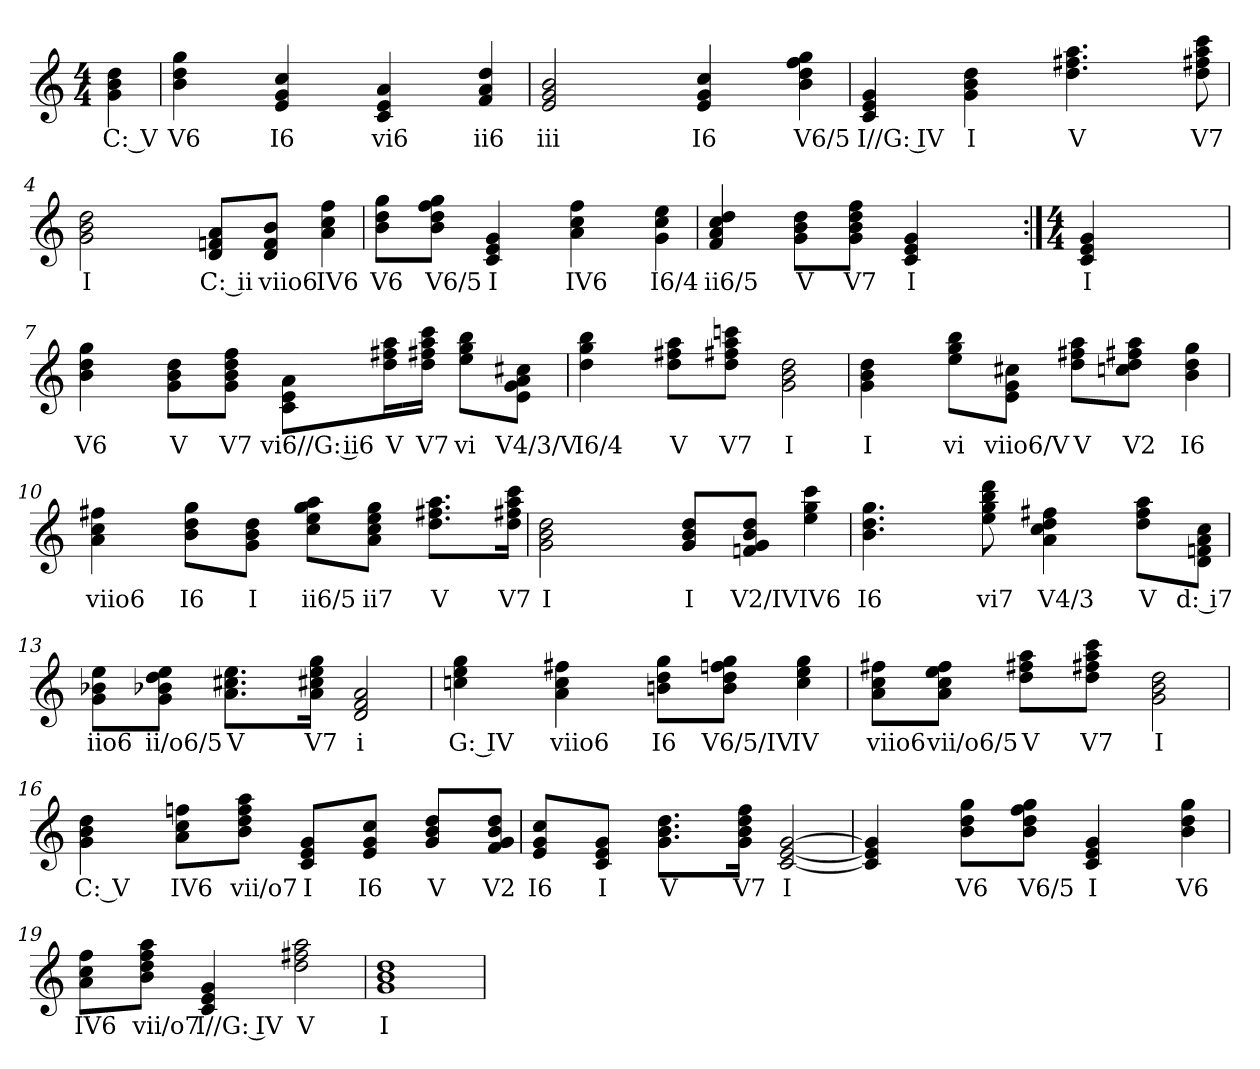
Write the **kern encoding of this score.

**kern	**text
*part1	*part1
*staff1	*staff1
*k[]	*
*C:	*
*M4/4	*
=	=
4g 4b 4dd	C: V
=1	=1
4b 4dd 4gg	V6
4ryy	.
4e 4g 4cc	I6
4ryy	.
4c 4e 4a	vi6
4ryy	.
4f 4a 4dd	ii6
=2	=2
2e 2g 2b	iii
2ryy	.
4e 4g 4cc	I6
4ryy	.
4b 4dd 4ff 4gg	V6/5
=3	=3
4c 4e 4g	I//G: IV
4ryy	.
4g 4b 4dd	I
4ryy	.
4.dd 4.ff#X 4.aa	V
4.ryy	.
8dd 8ff#X 8aa 8ccc	V7
=4	=4
2g 2b 2dd	I
2ryy	.
8d 8fn 8aL	C: ii
8ryy	.
8d 8f 8bJ	viio6
8ryy	.
4a 4cc 4ff	IV6
=5	=5
8b 8dd 8ggL	V6
8ryy	.
8b 8dd 8ff 8ggJ	V6/5
8ryy	.
4c 4e 4g	I
4ryy	.
4a 4cc 4ff	IV6
4ryy	.
4g 4cc 4ee	I6/4
=6a	=6a
4f 4a 4cc 4dd	ii6/5
4ryy	.
8g 8b 8ddL	V
8ryy	.
8g 8b 8dd 8ffJ	V7
8ryy	.
4c 4e 4g	I
4ryy	.
4ryy	.
=6b:|!	=6b:|!
*M4/4	*
4c 4e 4g	I
4ryy	.
2ryy	.
=7	=7
4b 4dd 4gg	V6
4ryy	.
8g 8b 8ddL	V
8ryy	.
8g 8b 8dd 8ffJ	V7
8ryy	.
8c 8e 8aL	vi6//G: ii6
8ryy	.
16dd 16ff#X 16aaL	V
16ryy	.
16dd 16ff#X 16aa 16cccJJ	V7
16ryy	.
8ee 8gg 8bbL	vi
8ryy	.
8e 8g 8a 8cc#XJ	V4/3/V
=8	=8
4dd 4gg 4bb	I6/4
4ryy	.
8dd 8ff#X 8aaL	V
8ryy	.
8dd 8ff#X 8aa 8cccnJ	V7
8ryy	.
2g 2b 2dd	I
=9	=9
4g 4b 4dd	I
4ryy	.
8ee 8gg 8bbL	vi
8ryy	.
8e 8g 8cc#XJ	viio6/V
8ryy	.
8dd 8ff#X 8aaL	V
8ryy	.
8ccn 8dd 8ff#X 8aaJ	V2
8ryy	.
4b 4dd 4gg	I6
=10	=10
4a 4cc 4ff#X	viio6
4ryy	.
8b 8dd 8ggL	I6
8ryy	.
8g 8b 8ddJ	I
8ryy	.
8cc 8ee 8gg 8aaL	ii6/5
8ryy	.
8a 8cc 8ee 8ggJ	ii7
8ryy	.
8.dd 8.ff#X 8.aaL	V
8.ryy	.
16dd 16ff#X 16aa 16cccJk	V7
=11	=11
2g 2b 2dd	I
2ryy	.
8g 8b 8ddL	I
8ryy	.
8fn 8g 8b 8ddJ	V2/IV
8ryy	.
4ee 4gg 4ccc	IV6
=12	=12
4.b 4.dd 4.gg	I6
4.ryy	.
8ee 8gg 8bb 8ddd	vi7
8ryy	.
4a 4cc 4dd 4ff#X	V4/3
4ryy	.
8dd 8ff# 8aaL	V
8ryy	.
8d 8fn 8a 8ccJ	d: i7
=13	=13
8g 8b-X 8eeL	iio6
8ryy	.
8g 8b-X 8dd 8eeJ	ii/o6/5
8ryy	.
8.a 8.cc#X 8.eeL	V
8.ryy	.
16a 16cc#X 16ee 16ggJk	V7
16ryy	.
2d 2f 2a	i
=14	=14
4ccn 4ee 4gg	G: IV
4ryy	.
4a 4cc 4ff#X	viio6
4ryy	.
8bn 8dd 8ggL	I6
8ryy	.
8b 8dd 8ffn 8ggJ	V6/5/IV
8ryy	.
4cc 4ee 4gg	IV
=15	=15
8a 8cc 8ff#XL	viio6
8ryy	.
8a 8cc 8ee 8ff#J	vii/o6/5
8ryy	.
8dd 8ff#X 8aaL	V
8ryy	.
8dd 8ff#X 8aa 8cccJ	V7
8ryy	.
2g 2b 2dd	I
=16	=16
4g 4b 4dd	C: V
4ryy	.
8a 8cc 8ffnL	IV6
8ryy	.
8b 8dd 8ff 8aaJ	vii/o7
8ryy	.
8c 8e 8gL	I
8ryy	.
8e 8g 8ccJ	I6
8ryy	.
8g 8b 8ddL	V
8ryy	.
8f 8g 8b 8ddJ	V2
=17	=17
8e 8g 8ccL	I6
8ryy	.
8c 8e 8gJ	I
8ryy	.
8.g 8.b 8.ddL	V
8.ryy	.
16g 16b 16dd 16ffJk	V7
16ryy	.
[2c [2e [2g	I
=18	=18
4c] 4e] 4g]	.
4ryy	.
8b 8dd 8ggL	V6
8ryy	.
8b 8dd 8ff 8ggJ	V6/5
8ryy	.
4c 4e 4g	I
4ryy	.
4b 4dd 4gg	V6
=19	=19
8a 8cc 8ffL	IV6
8ryy	.
8b 8dd 8ff 8aaJ	vii/o7
8ryy	.
4c 4e 4g	I//G: IV
4ryy	.
2dd 2ff#X 2aa	V
=20	=20
1g 1b 1dd	I
=	=
*-	*-
